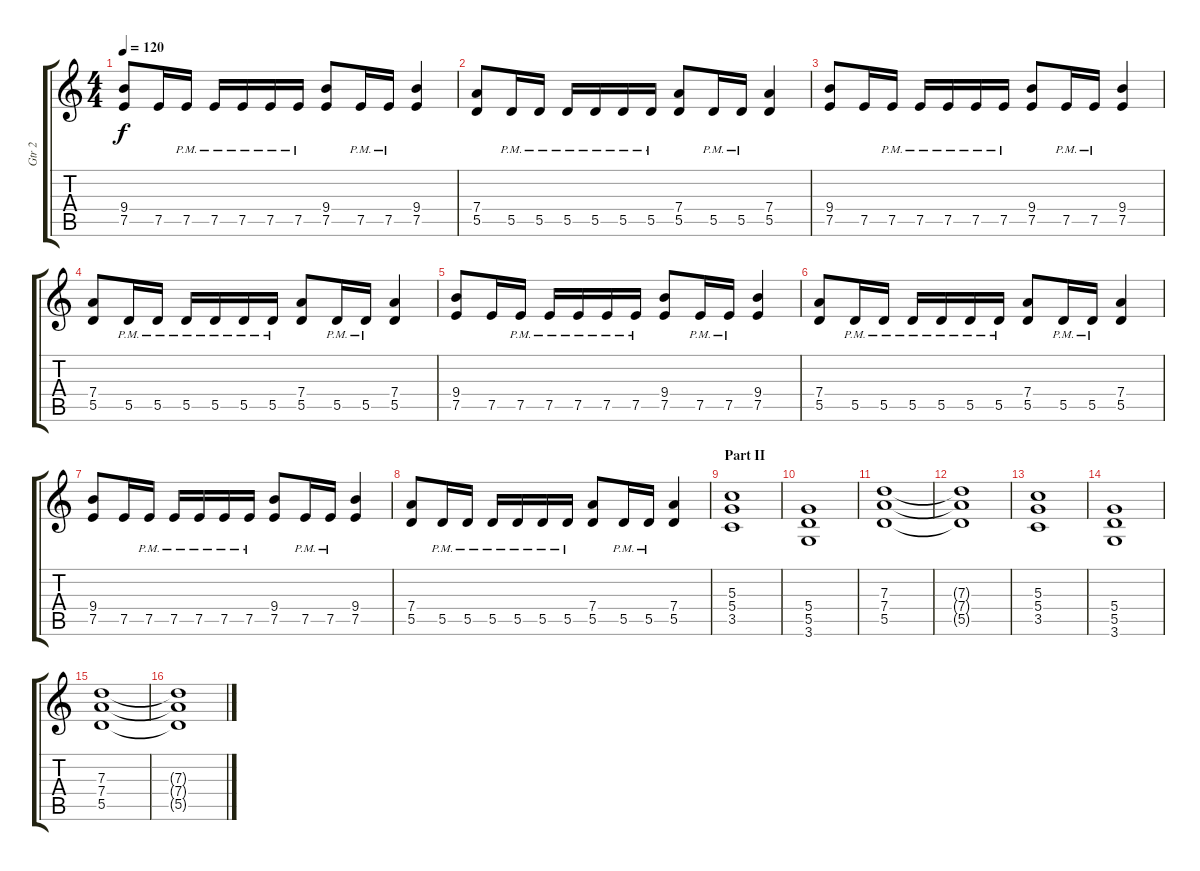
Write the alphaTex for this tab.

\track ("Gtr 2" "Gtr 2") {instrument distortionguitar}
\staff {score tabs}
\tuning (E4 B3 G3 D3 A2 E2) {hide}
\ts (4 4)
\tempo 120
\clef g2
\ks c
(9.4 7.5).8{dy f} 7.5.16 7.5{pm}.16 7.5{pm}.16 7.5{pm}.16 7.5{pm}.16 7.5{pm}.16 (9.4 7.5).8 7.5{pm}.16 7.5{pm}.16 (9.4 7.5).4 |
(7.4 5.5).8 5.5{pm}.16 5.5{pm}.16 5.5{pm}.16 5.5{pm}.16 5.5{pm}.16 5.5{pm}.16 (7.4 5.5).8 5.5{pm}.16 5.5{pm}.16 (7.4 5.5).4 |
(9.4 7.5).8 7.5.16 7.5{pm}.16 7.5{pm}.16 7.5{pm}.16 7.5{pm}.16 7.5{pm}.16 (9.4 7.5).8 7.5{pm}.16 7.5{pm}.16 (9.4 7.5).4 |
(7.4 5.5).8 5.5{pm}.16 5.5{pm}.16 5.5{pm}.16 5.5{pm}.16 5.5{pm}.16 5.5{pm}.16 (7.4 5.5).8 5.5{pm}.16 5.5{pm}.16 (7.4 5.5).4 |
(9.4 7.5).8 7.5.16 7.5{pm}.16 7.5{pm}.16 7.5{pm}.16 7.5{pm}.16 7.5{pm}.16 (9.4 7.5).8 7.5{pm}.16 7.5{pm}.16 (9.4 7.5).4 |
(7.4 5.5).8 5.5{pm}.16 5.5{pm}.16 5.5{pm}.16 5.5{pm}.16 5.5{pm}.16 5.5{pm}.16 (7.4 5.5).8 5.5{pm}.16 5.5{pm}.16 (7.4 5.5).4 |
(9.4 7.5).8 7.5.16 7.5{pm}.16 7.5{pm}.16 7.5{pm}.16 7.5{pm}.16 7.5{pm}.16 (9.4 7.5).8 7.5{pm}.16 7.5{pm}.16 (9.4 7.5).4 |
(7.4 5.5).8 5.5{pm}.16 5.5{pm}.16 5.5{pm}.16 5.5{pm}.16 5.5{pm}.16 5.5{pm}.16 (7.4 5.5).8 5.5{pm}.16 5.5{pm}.16 (7.4 5.5).4 |
\section ("" "Part II")
(5.3 5.4 3.5).1 |
(5.4 5.5 3.6).1 |
(7.3 7.4 5.5).1 |
(7.3{t} 7.4{t} 5.5{t}).1 |
(5.3 5.4 3.5).1 |
(5.4 5.5 3.6).1 |
(7.3 7.4 5.5).1 |
(7.3{t} 7.4{t} 5.5{t}).1
